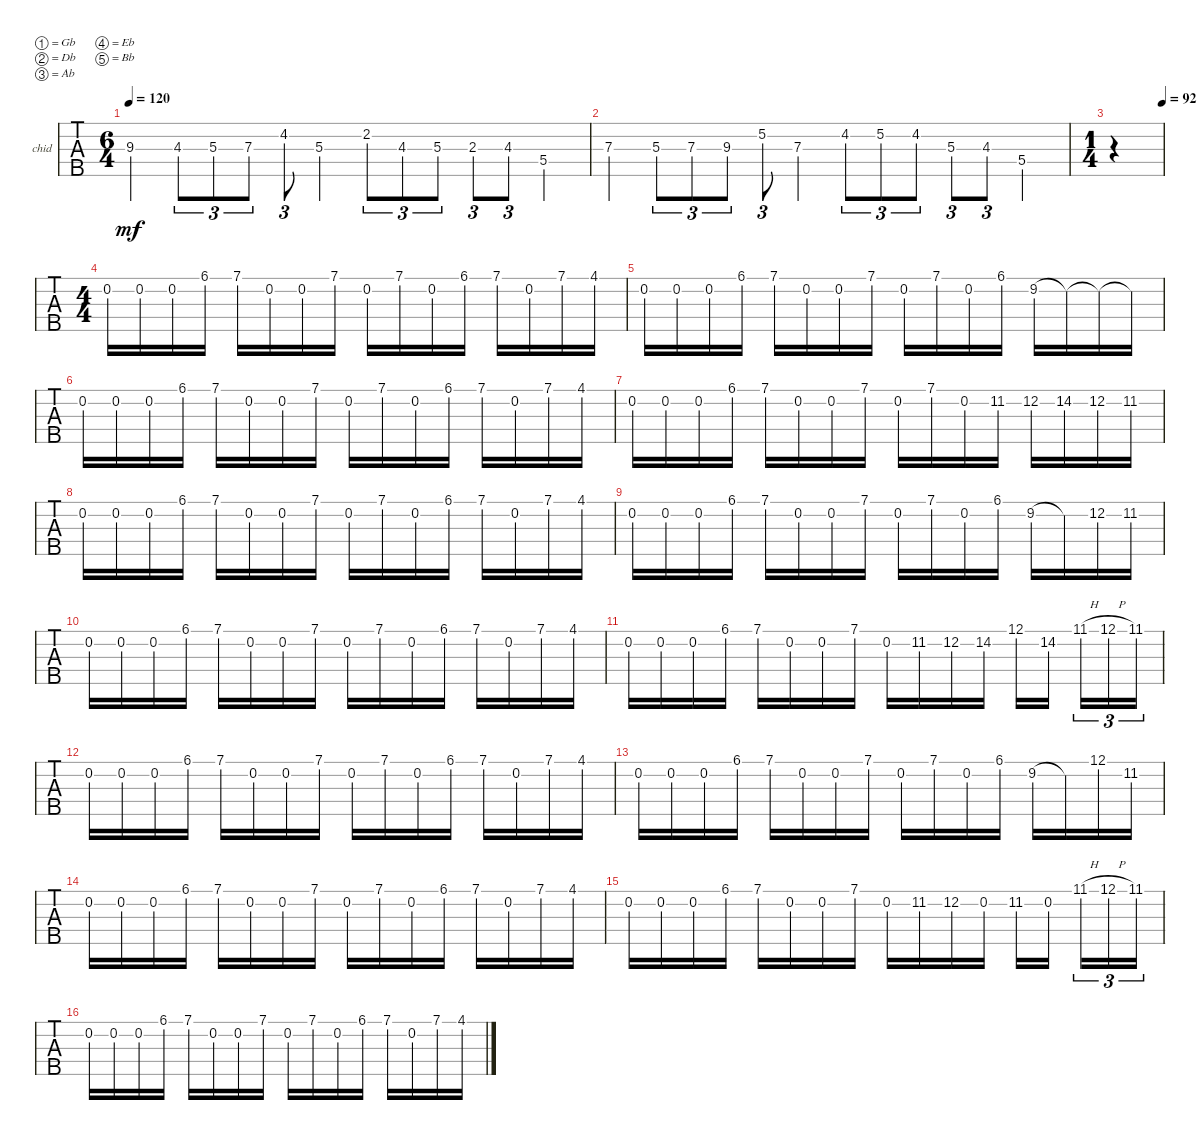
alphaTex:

\defaultSystemsLayout 4
\bracketExtendMode groupsimilarinstruments
\firstSystemTrackNameOrientation horizontal
\otherSystemsTrackNameOrientation horizontal
\track ("chid" "chid") {instrument electricbassfinger}
\staff {tabs}
\tuning (Gb2 Db2 Ab1 Eb1 Bb0)
\ts (6 4)
\tempo 120
\clef g2
\ks c
9.3.4{dy mf} 4.3.8{tu (3 2)} 5.3.8{tu (3 2)} 7.3.8{tu (3 2)} 4.2.8{tu (3 2)} 5.3.4 2.2.8{tu (3 2)} 4.3.8{tu (3 2)} 5.3.8{tu (3 2)} 2.3.8{tu (3 2)} 4.3.8{tu (3 2)} 5.4.4 |
7.3.4 5.3.8{tu (3 2)} 7.3.8{tu (3 2)} 9.3.8{tu (3 2)} 5.2.8{tu (3 2)} 7.3.4 4.2.8{tu (3 2)} 5.2.8{tu (3 2)} 4.2.8{tu (3 2)} 5.3.8{tu (3 2)} 4.3.8{tu (3 2)} 5.4.4 |
\ts (1 4)
\tempo (92 1)
r.4 |
\ts (4 4)
0.2.16 0.2.16 0.2.16 6.1.16 7.1.16 0.2.16 0.2.16 7.1.16 0.2.16 7.1.16 0.2.16 6.1.16 7.1.16 0.2.16 7.1.16 4.1.16 |
0.2.16 0.2.16 0.2.16 6.1.16 7.1.16 0.2.16 0.2.16 7.1.16 0.2.16 7.1.16 0.2.16 6.1.16 9.2.16 9.2{t}.16 9.2{t}.16 9.2{t}.16 |
0.2.16 0.2.16 0.2.16 6.1.16 7.1.16 0.2.16 0.2.16 7.1.16 0.2.16 7.1.16 0.2.16 6.1.16 7.1.16 0.2.16 7.1.16 4.1.16 |
0.2.16 0.2.16 0.2.16 6.1.16 7.1.16 0.2.16 0.2.16 7.1.16 0.2.16 7.1.16 0.2.16 11.2.16 12.2.16 14.2.16 12.2.16 11.2.16 |
0.2.16 0.2.16 0.2.16 6.1.16 7.1.16 0.2.16 0.2.16 7.1.16 0.2.16 7.1.16 0.2.16 6.1.16 7.1.16 0.2.16 7.1.16 4.1.16 |
0.2.16 0.2.16 0.2.16 6.1.16 7.1.16 0.2.16 0.2.16 7.1.16 0.2.16 7.1.16 0.2.16 6.1.16 9.2.16 9.2{t}.16 12.2.16 11.2.16 |
0.2.16 0.2.16 0.2.16 6.1.16 7.1.16 0.2.16 0.2.16 7.1.16 0.2.16 7.1.16 0.2.16 6.1.16 7.1.16 0.2.16 7.1.16 4.1.16 |
0.2.16 0.2.16 0.2.16 6.1.16 7.1.16 0.2.16 0.2.16 7.1.16 0.2.16 11.2.16 12.2.16 14.2.16 12.1.16 14.2.16 11.1{h}.16{tu (3 2)} 12.1{h}.16{tu (3 2)} 11.1.16{tu (3 2)} |
0.2.16 0.2.16 0.2.16 6.1.16 7.1.16 0.2.16 0.2.16 7.1.16 0.2.16 7.1.16 0.2.16 6.1.16 7.1.16 0.2.16 7.1.16 4.1.16 |
0.2.16 0.2.16 0.2.16 6.1.16 7.1.16 0.2.16 0.2.16 7.1.16 0.2.16 7.1.16 0.2.16 6.1.16 9.2.16 9.2{t}.16 12.1.16 11.2.16 |
0.2.16 0.2.16 0.2.16 6.1.16 7.1.16 0.2.16 0.2.16 7.1.16 0.2.16 7.1.16 0.2.16 6.1.16 7.1.16 0.2.16 7.1.16 4.1.16 |
0.2.16 0.2.16 0.2.16 6.1.16 7.1.16 0.2.16 0.2.16 7.1.16 0.2.16 11.2.16 12.2.16 0.2.16 11.2.16 0.2.16 11.1{h}.16{tu (3 2)} 12.1{h}.16{tu (3 2)} 11.1.16{tu (3 2)} |
0.2.16 0.2.16 0.2.16 6.1.16 7.1.16 0.2.16 0.2.16 7.1.16 0.2.16 7.1.16 0.2.16 6.1.16 7.1.16 0.2.16 7.1.16 4.1.16
